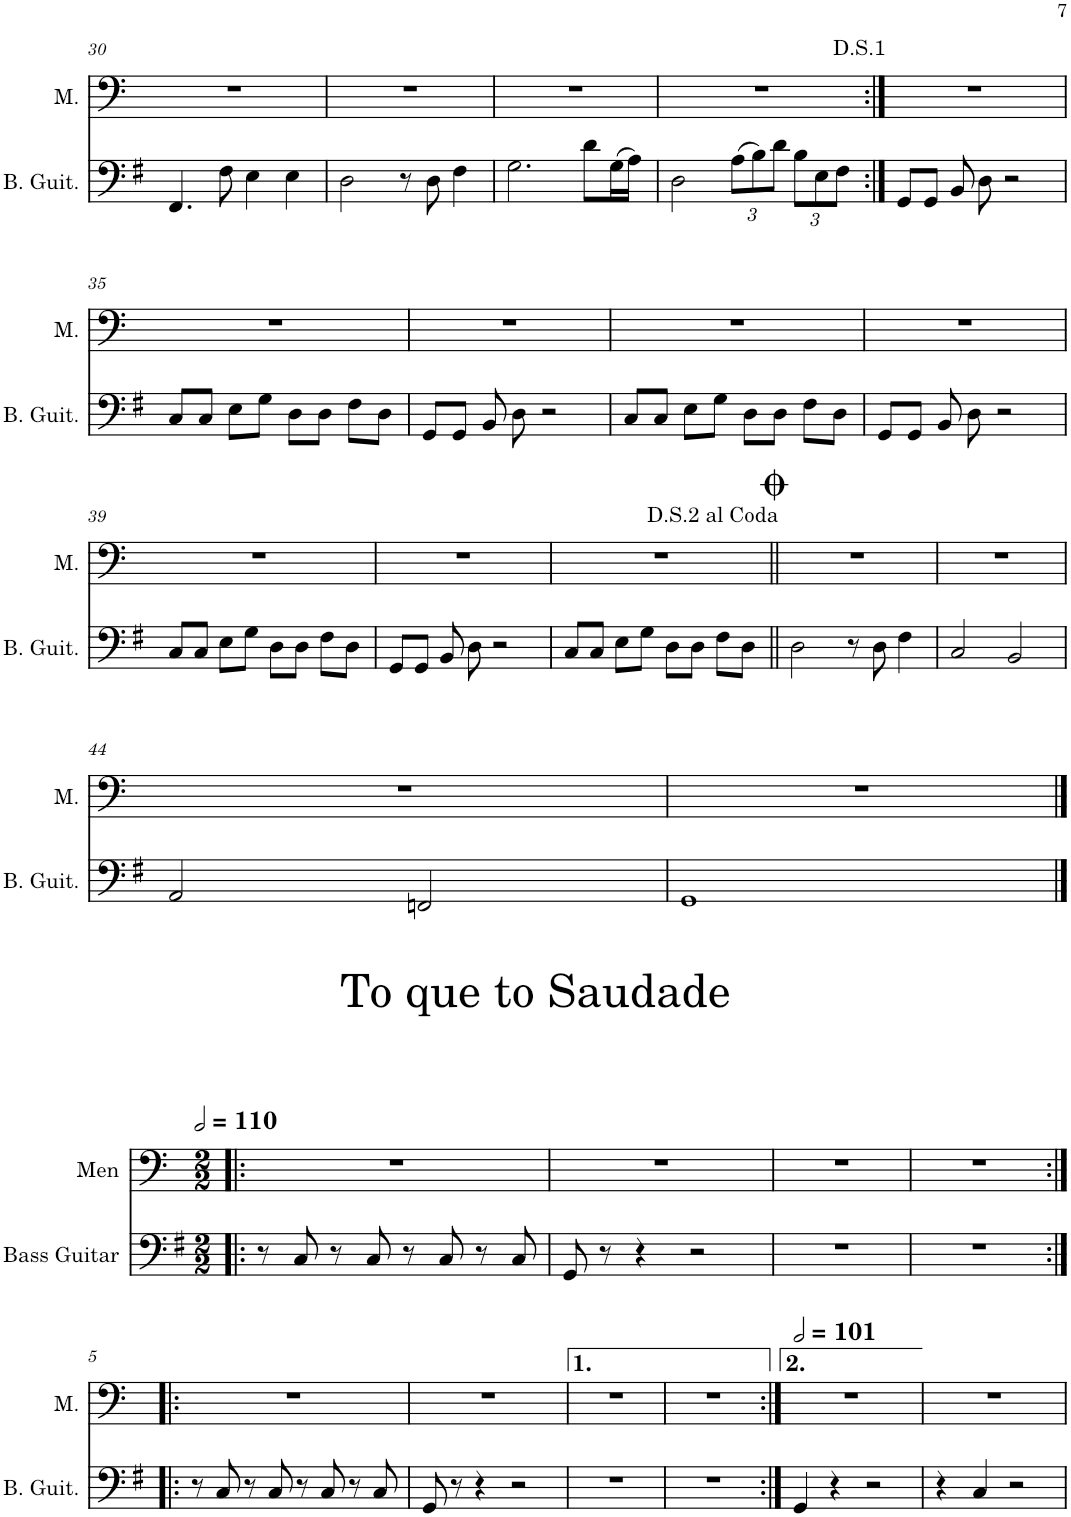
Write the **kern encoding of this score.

**kern	**kern
*part2	*part1
*staff2	*staff1
*I"Bass Guitar	*I"Men
*I'B. Guit.	*I'M.
!!LO:PB:g=z
*clefF4	*clefF4
*Trd7c12	*
*k[f#]	*k[]
*M4/4	*M4/4
=30	=30
4.FF#/	1r
8F#\	.
4E\	.
4E\	.
=31	=31
2D\	1r
8r	.
8D\	.
4F#\	.
=32	=32
2.G\	1r
8d\L	.
(16G\L	.
16A\JJ)	.
=33	=33
2D\	1r
*Xbrackettup	*
(12A\L	.
12B\)	.
12d\J	.
12B\L	.
12E\	.
12F#\J	.
=34:|!	=34:|!
8GG/L	1r
8GG/J	.
8BB/	.
8D\	.
2r	.
!!LO:LB:g=z
=35	=35
8C/L	1r
8C/J	.
8E\L	.
8G\J	.
8D\L	.
8D\J	.
8F#\L	.
8D\J	.
=36	=36
8GG/L	1r
8GG/J	.
8BB/	.
8D\	.
2r	.
=37	=37
8C/L	1r
8C/J	.
8E\L	.
8G\J	.
8D\L	.
8D\J	.
8F#\L	.
8D\J	.
=38	=38
8GG/L	1r
8GG/J	.
8BB/	.
8D\	.
2r	.
!!LO:LB:g=z
=39	=39
8C/L	1r
8C/J	.
8E\L	.
8G\J	.
8D\L	.
8D\J	.
8F#\L	.
8D\J	.
=40	=40
8GG/L	1r
8GG/J	.
8BB/	.
8D\	.
2r	.
=41	=41
8C/L	1r
8C/J	.
8E\L	.
8G\J	.
8D\L	.
8D\J	.
8F#\L	.
8D\J	.
!	!LO:TX:a:t=D.S.2 al Coda
=42||	=42||
2D\	1r
8r	.
8D\	.
4F#\	.
=43	=43
2C/	1r
2BB/	.
!!LO:LB:g=z
=44	=44
2AA/	1r
2FFn/	.
=45	=45
1GG	1r
!!LO:LB:g=z
=1|!:	=1|!:
*M2/2	*M2/2
*	*MM220
8r	1r
8C/	.
8r	.
8C/	.
8r	.
8C/	.
8r	.
8C/	.
=2	=2
8GG/	1r
8r	.
4r	.
2r	.
=3	=3
1r	1r
=4	=4
1r	1r
!!LO:LB:g=z
=5:|!|:	=5:|!|:
8r	1r
8C/	.
8r	.
8C/	.
8r	.
8C/	.
8r	.
8C/	.
=6	=6
8GG/	1r
8r	.
4r	.
2r	.
=7	=7
1r	1r
=8	=8
1r	1r
=9:|!	=9:|!
*	*MM202
4GG/	1r
4r	.
2r	.
=10	=10
4r	1r
4C/	.
2r	.
=	=
*-	*-
